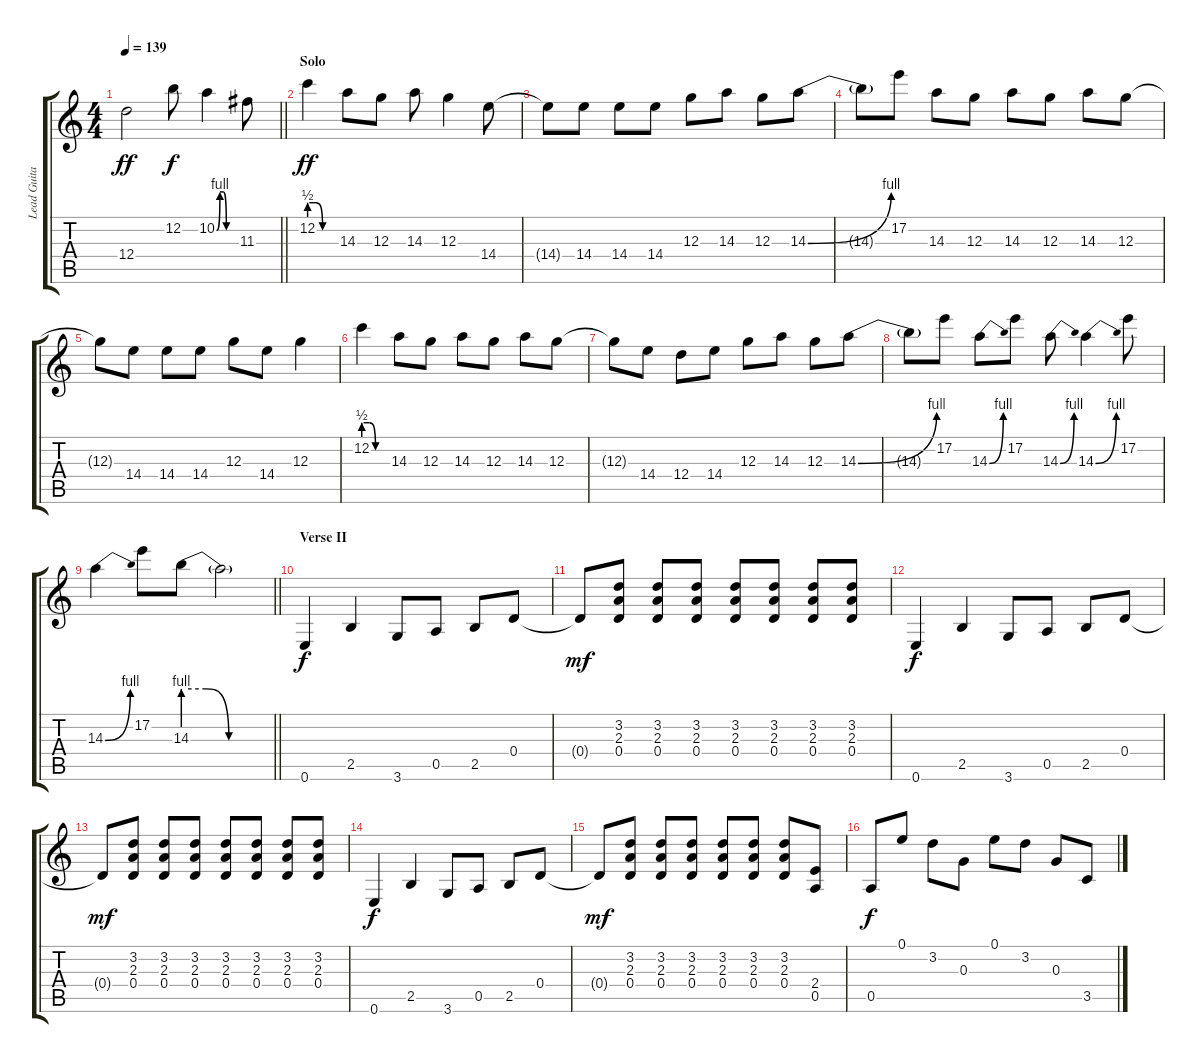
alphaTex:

\track ("Lead Guitar" "Lead Guita") {instrument overdrivenguitar}
\staff {score tabs}
\tuning (E4 B3 G3 D3 A2 E2) {hide}
\ts (4 4)
\tempo 139
\clef g2
\barLineRight lightlight
\ks c
12.4{t}.2{dy ff} 12.2.8{dy f} 10.2{be (custom 0 0 10 4 20 4 30 0 60 0)}.4 11.3.8 |
\section ("" "Solo")
12.2{be (custom 0 2 15 2 30 0 60 0)}.4{dy ff} 14.3.8 12.3.8 14.3.8 12.3.4 14.4.8 |
14.4{t}.8 14.4.8 14.4.8 14.4.8 12.3.8 14.3.8 12.3.8 14.3{be (bend 0 0 60 4)}.8 |
14.3{t}.8 17.2.8 14.3.8 12.3.8 14.3.8 12.3.8 14.3.8 12.3.8 |
12.3{t}.8 14.4.8 14.4.8 14.4.8 12.3.8 14.4.8 12.3.4 |
12.2{be (custom 0 2 15 2 30 0 60 0)}.4 14.3.8 12.3.8 14.3.8 12.3.8 14.3.8 12.3.8 |
12.3{t}.8 14.4.8 12.4.8 14.4.8 12.3.8 14.3.8 12.3.8 14.3{be (bend 0 0 60 4)}.8 |
14.3{t}.8 17.2.8 14.3{be (bend 0 0 60 4)}.8 17.2.8 14.3{be (bend 0 0 60 4)}.8 14.3{be (bend 0 0 60 4)}.4 17.2.8 |
\barLineRight lightlight
14.3{be (bend 0 0 60 4)}.4 17.2.8 14.3{be (custom 0 4 15 4 30 0 60 0)}.8 14.3{t}.2 |
\section ("" "Verse II")
0.6.4{dy f} 2.5.4 3.6.8 0.5.8 2.5.8 0.4.8 |
0.4{t}.8{dy mf} (3.2 2.3 0.4).8 (3.2 2.3 0.4).8 (3.2 2.3 0.4).8 (3.2 2.3 0.4).8 (3.2 2.3 0.4).8 (3.2 2.3 0.4).8 (3.2 2.3 0.4).8 |
0.6.4{dy f} 2.5.4 3.6.8 0.5.8 2.5.8 0.4.8 |
0.4{t}.8{dy mf} (3.2 2.3 0.4).8 (3.2 2.3 0.4).8 (3.2 2.3 0.4).8 (3.2 2.3 0.4).8 (3.2 2.3 0.4).8 (3.2 2.3 0.4).8 (3.2 2.3 0.4).8 |
0.6.4{dy f} 2.5.4 3.6.8 0.5.8 2.5.8 0.4.8 |
0.4{t}.8{dy mf} (3.2 2.3 0.4).8 (3.2 2.3 0.4).8 (3.2 2.3 0.4).8 (3.2 2.3 0.4).8 (3.2 2.3 0.4).8 (3.2 2.3 0.4).8 (2.4 0.5).8 |
0.5.8{dy f} 0.1.8 3.2.8 0.3.8 0.1.8 3.2.8 0.3.8 3.5.8
